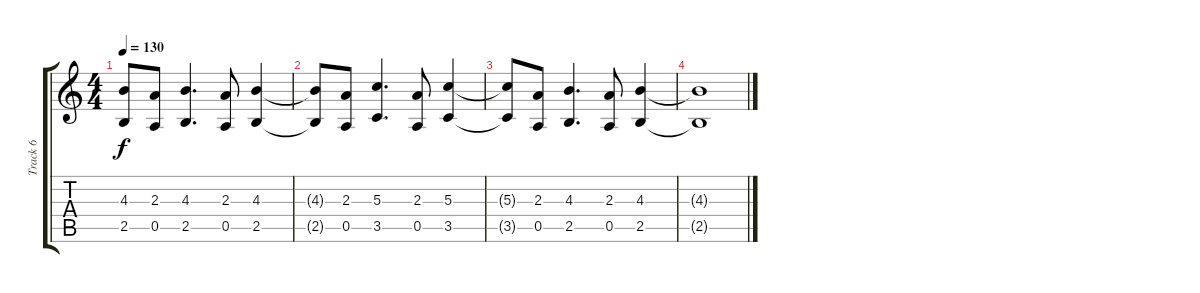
\track ("Track 6" "Track 6") {instrument distortionguitar}
\staff {score tabs}
\tuning (E4 B3 G3 D3 A2 E2) {hide}
\ts (4 4)
\tempo 130
\clef g2
\ks c
(4.3{t} 2.5{t}).8{dy f} (2.3 0.5).8 (4.3 2.5).4{d} (2.3 0.5).8 (4.3 2.5).4 |
(4.3{t} 2.5{t}).8 (2.3 0.5).8 (5.3 3.5).4{d} (2.3 0.5).8 (5.3 3.5).4 |
(5.3{t} 3.5{t}).8 (2.3 0.5).8 (4.3 2.5).4{d} (2.3 0.5).8 (4.3 2.5).4 |
(4.3{t} 2.5{t}).1
